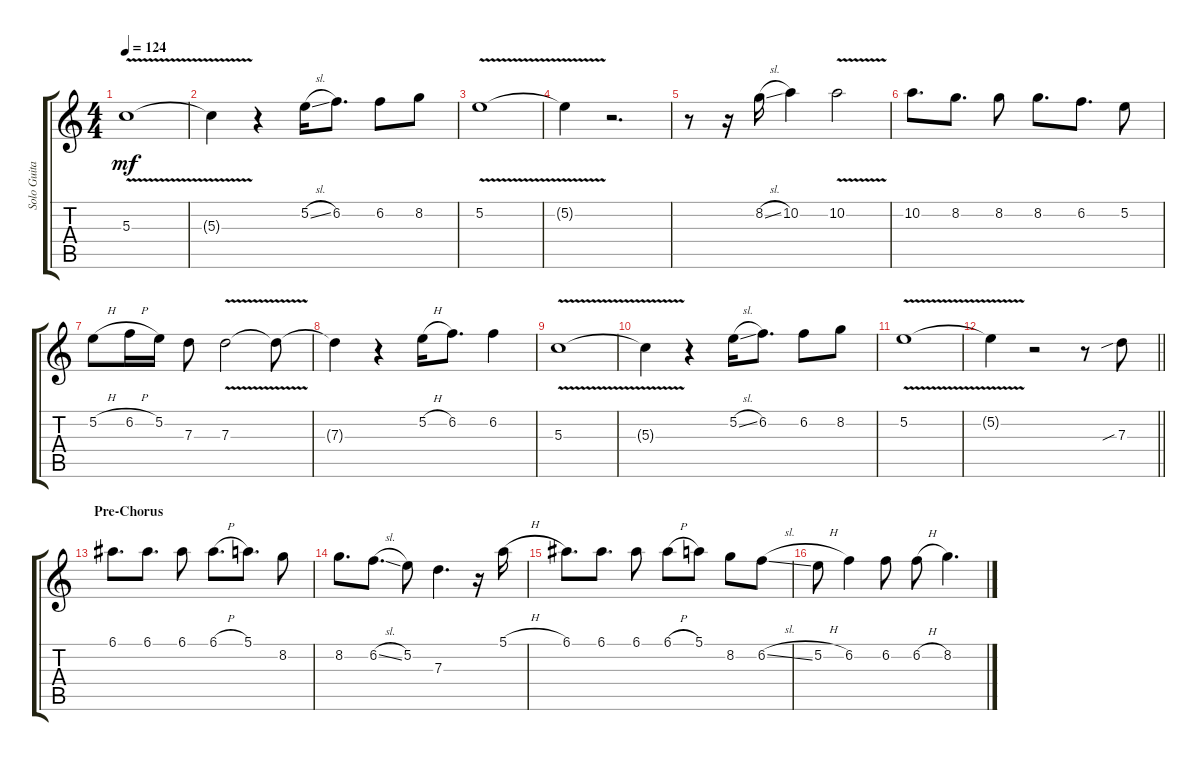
\track ("Solo Guitar" "Solo Guita") {instrument distortionguitar}
\staff {score tabs}
\tuning (E4 B3 G3 D3 A2 E2) {hide}
\ts (4 4)
\tempo 124
\clef g2
\ks c
5.3{v}.1{dy mf} |
5.3{t}.4 r.4 5.2{sl}.16 6.2.8{d} 6.2.8 8.2.8 |
5.2{v}.1 |
5.2{t}.4 r.2{d} |
r.8 r.16 8.2{sl}.16 10.2.4 10.2{v}.2 |
10.2.8{d} 8.2.8{d} 8.2.8 8.2.8{d} 6.2.8{d} 5.2.8 |
5.2{h}.8 6.2{h}.16 5.2.16 7.3.8 7.3{v}.2 7.3{t}.8 |
7.3{t}.4 r.4 5.2{h}.16 6.2.8{d} 6.2.4 |
5.3{v}.1 |
5.3{t}.4 r.4 5.2{sl}.16 6.2.8{d} 6.2.8 8.2.8 |
5.2{v}.1 |
\barLineRight lightlight
5.2{t}.4 r.2 r.8 7.3{sib}.8 |
\section ("" "Pre-Chorus")
6.1.8{d} 6.1.8{d} 6.1.8 6.1{h}.8{d} 5.1.8{d} 8.2.8 |
8.2.8{d} 6.2{sl}.8{d} 5.2.8 7.3.4{d} r.16 5.1{h}.16 |
6.1.8{d} 6.1.8{d} 6.1.8 6.1{h}.8 5.1.8 8.2.8 6.2{sl}.8 |
5.2{h}.8 6.2.4 6.2.8 6.2{h}.8 8.2.4{d}
